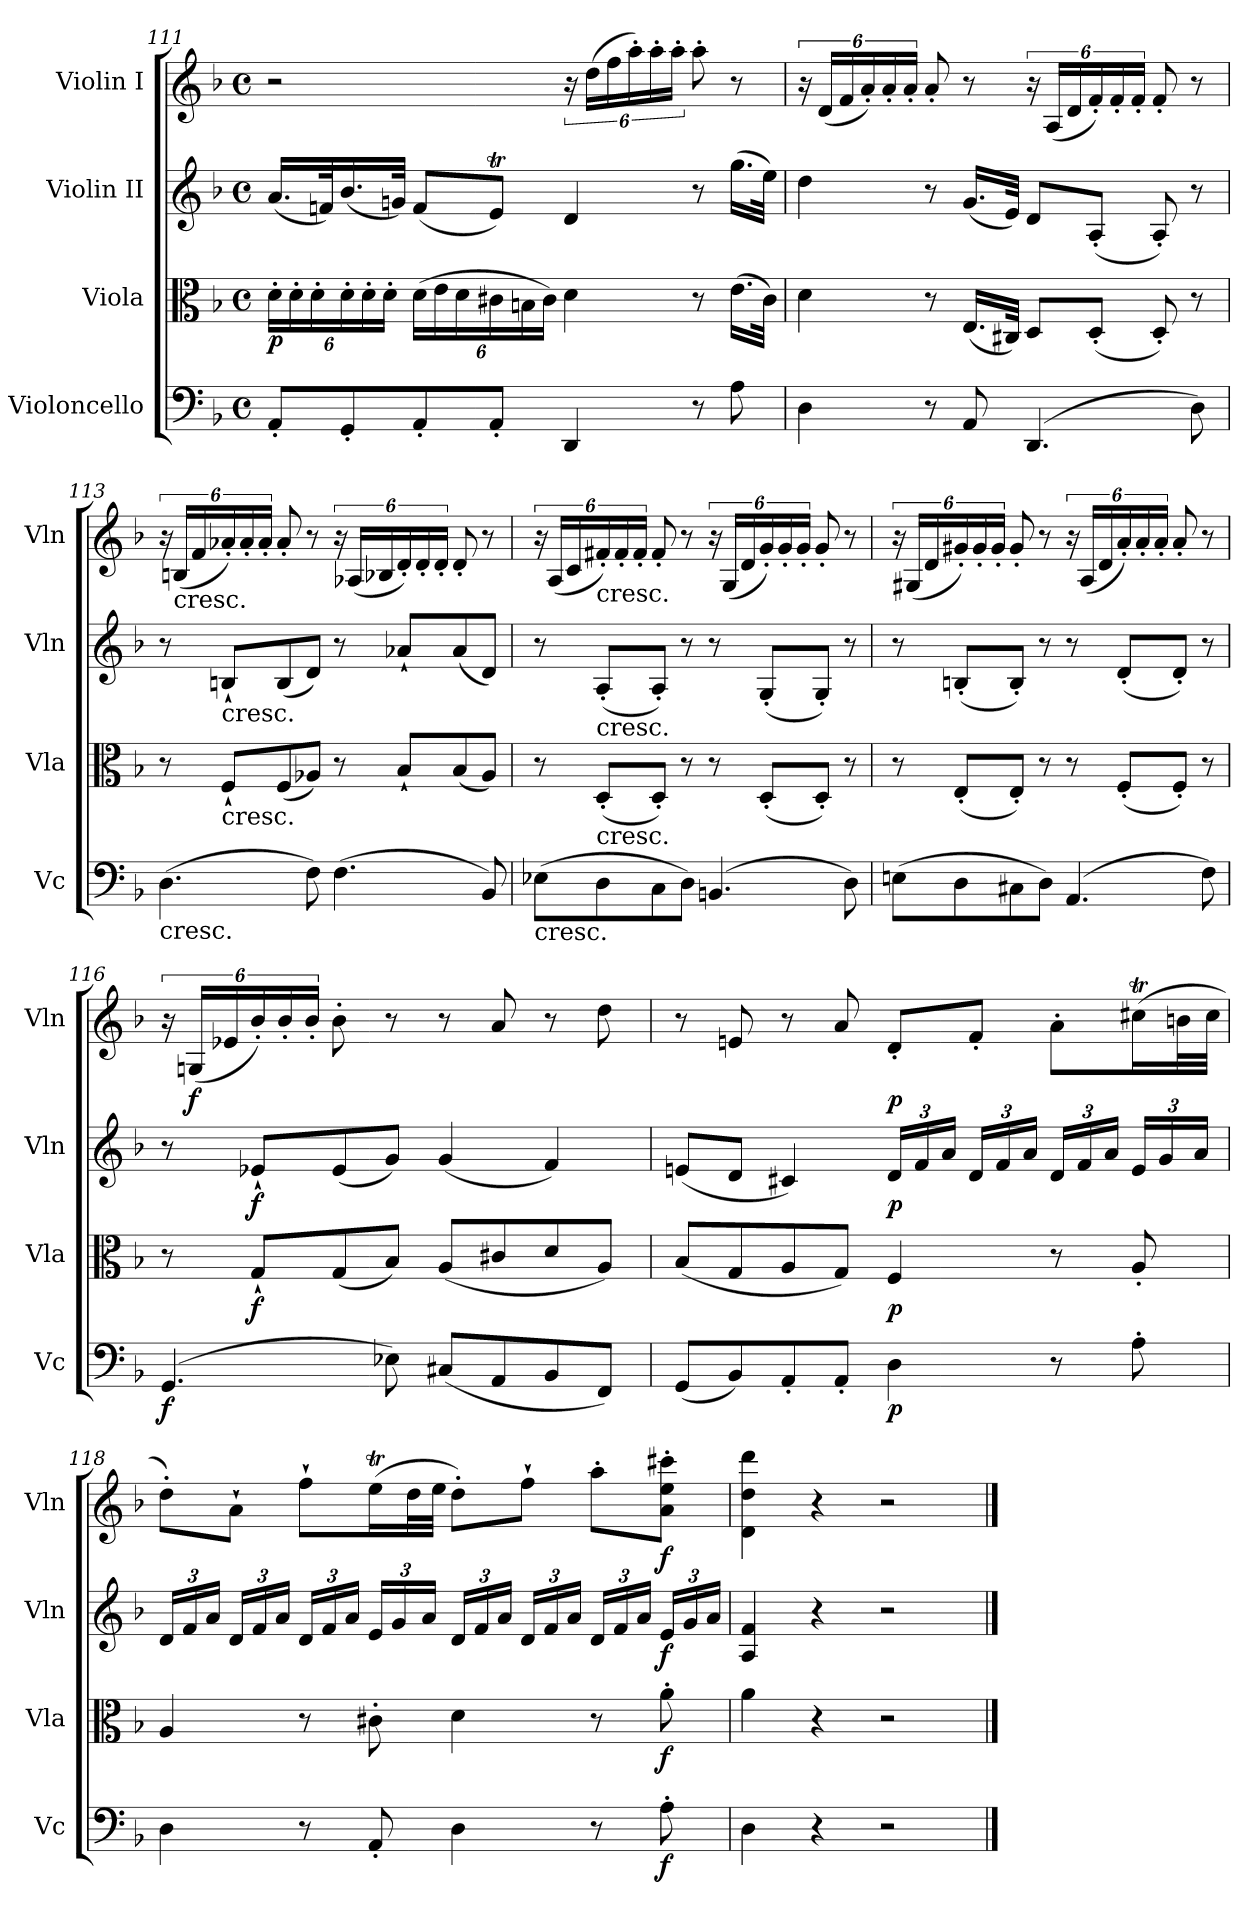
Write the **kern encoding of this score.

**kern	**dynam	**kern	**dynam	**kern	**dynam	**kern	**dynam
*part4	*part4	*part3	*part3	*part2	*part2	*part1	*part1
*staff4	*staff4	*staff3	*staff3	*staff2	*staff2	*staff1	*staff1
*I"Violoncello	*	*I"Viola	*	*I"Violin II	*	*I"Violin I	*
*I'Vc	*	*I'Vla	*	*I'Vln	*	*I'Vln	*
!!LO:LB:g=z
*clefF4	*	*clefC3	*	*clefG2	*	*clefG2	*
*k[b-]	*	*k[b-]	*	*k[b-]	*	*k[b-]	*
*M4/4	*	*M4/4	*	*M4/4	*	*M4/4	*
*met(c)	*	*met(c)	*	*met(c)	*	*met(c)	*
*	*	*Xbrackettup	*	*	*	*	*
=111	=111	=111	=111	=111	=111	=111	=111
!	!	!	!LO:DY:b	!	!	!	!
8AA'/L	.	24d'\LL	p	(<16.a/LL	.	2r	.
.	.	24d'\	.	.	.	.	.
.	.	24d'\	.	.	.	.	.
.	.	.	.	32fn/K)	.	.	.
8GG'/	.	24d'\	.	(<16.b-/	.	.	.
.	.	24d'\	.	.	.	.	.
.	.	24d'\JJ	.	.	.	.	.
.	.	.	.	32gn/JJk)	.	.	.
8AA'/	.	(>24d\LL	.	(<8f/L	.	.	.
.	.	24e\	.	.	.	.	.
.	.	24d\	.	.	.	.	.
8AA'/J	.	24c#X\	.	8et/J)	.	.	.
.	.	24Bn\	.	.	.	.	.
.	.	24c#\JJ)	.	.	.	.	.
4DD/	.	4d\	.	4d/	.	24r	.
.	.	.	.	.	.	(>24dd\LL	.
.	.	.	.	.	.	24ff\	.
.	.	.	.	.	.	24aa'\)	.
.	.	.	.	.	.	24aa'\	.
.	.	.	.	.	.	24aa'\JJ	.
8r	.	8r	.	8r	.	8aa'\	.
8A\	.	(>16.e\LL	.	(>16.gg\LL	.	8r	.
.	.	32c#\JJk)	.	32ee\JJk)	.	.	.
=112	=112	=112	=112	=112	=112	=112	=112
4D\	.	4d\	.	4dd\	.	24r	.
.	.	.	.	.	.	(<24d/LL	.
.	.	.	.	.	.	24f/	.
.	.	.	.	.	.	24a'/)	.
.	.	.	.	.	.	24a'/	.
.	.	.	.	.	.	24a'/JJ	.
8r	.	8r	.	8r	.	8a'/	.
8AA/	.	(<16.E/LL	.	(<16.g/LL	.	8r	.
.	.	32C#X/JJk)	.	32e/JJk)	.	.	.
(>4.DD/	.	8D/L	.	8d/L	.	24r	.
.	.	.	.	.	.	(<24A/LL	.
.	.	.	.	.	.	24d/	.
.	.	(<8D'/J	.	(<8A'/J	.	24f'/)	.
.	.	.	.	.	.	24f'/	.
.	.	.	.	.	.	24f'/JJ	.
.	.	8D'/)	.	8A'/)	.	8f'/	.
8D\)	.	8r	.	8r	.	8r	.
!!LO:LB:g=z
=113	=113	=113	=113	=113	=113	=113	=113
!LO:TX:b:t=cresc.	!	!	!	!	!	!	!
(>4.D\	.	8r	.	8r	.	24r	.
!	!	!	!	!	!	!LO:TX:b:t=cresc.	!
.	.	.	.	.	.	(<24Bn/LL	.
.	.	.	.	.	.	24f/	.
!	!	!	!	!LO:TX:b:t=cresc.	!	!	!
!	!	!LO:TX:b:t=cresc.	!	!	!	!	!
.	.	8F`/L	.	8Bn`/L	.	24a-X'/)	.
.	.	.	.	.	.	24a-'/	.
.	.	.	.	.	.	24a-'/JJ	.
.	.	(<8F/	.	(<8B/	.	8a-'/	.
8F\)	.	8A-X/J)	.	8d/J)	.	8r	.
(>4.F\	.	8r	.	8r	.	24r	.
.	.	.	.	.	.	(<24A-X/LL	.
.	.	.	.	.	.	24B-X/	.
.	.	8B-`/L	.	8a-X`/L	.	24d'/)	.
.	.	.	.	.	.	24d'/	.
.	.	.	.	.	.	24d'/JJ	.
.	.	(<8B-/	.	(<8a-/	.	8d'/	.
8BB-/)	.	8A-/J)	.	8d/J)	.	8r	.
=114	=114	=114	=114	=114	=114	=114	=114
!LO:TX:b:t=cresc.	!	!	!	!	!	!	!
(>8E-X\L	.	8r	.	8r	.	24r	.
.	.	.	.	.	.	(<24A/LL	.
.	.	.	.	.	.	24c/	.
!	!	!	!	!	!	!LO:TX:b:t=cresc.	!
!	!	!	!	!LO:TX:b:t=cresc.	!	!	!
!	!	!LO:TX:b:t=cresc.	!	!	!	!	!
8D\	.	(<8D'/L	.	(<8A'/L	.	24f#X'/)	.
.	.	.	.	.	.	24f#'/	.
.	.	.	.	.	.	24f#'/JJ	.
8C\	.	8D'/J)	.	8A'/J)	.	8f#'/	.
8D\J)	.	8r	.	8r	.	8r	.
(>4.BBn/	.	8r	.	8r	.	24r	.
.	.	.	.	.	.	(<24G/LL	.
.	.	.	.	.	.	24d/	.
.	.	(<8D'/L	.	(<8G'/L	.	24g'/)	.
.	.	.	.	.	.	24g'/	.
.	.	.	.	.	.	24g'/JJ	.
.	.	8D'/J)	.	8G'/J)	.	8g'/	.
8D\)	.	8r	.	8r	.	8r	.
!!LO:PB:g=z
=115	=115	=115	=115	=115	=115	=115	=115
(>8En\L	.	8r	.	8r	.	24r	.
.	.	.	.	.	.	(<24G#X/LL	.
.	.	.	.	.	.	24d/	.
8D\	.	(<8E'/L	.	(<8Bn'/L	.	24g#X'/)	.
.	.	.	.	.	.	24g#'/	.
.	.	.	.	.	.	24g#'/JJ	.
8C#X\	.	8E'/J)	.	8B'/J)	.	8g#'/	.
8D\J)	.	8r	.	8r	.	8r	.
(>4.AA/	.	8r	.	8r	.	24r	.
.	.	.	.	.	.	(<24A/LL	.
.	.	.	.	.	.	24d/	.
.	.	(<8F'/L	.	(<8d'/L	.	24a'/)	.
.	.	.	.	.	.	24a'/	.
.	.	.	.	.	.	24a'/JJ	.
.	.	8F'/J)	.	8d'/J)	.	8a'/	.
8F\)	.	8r	.	8r	.	8r	.
=116	=116	=116	=116	=116	=116	=116	=116
!	!LO:DY:b	!	!	!	!	!	!
(>4.GG/	f	8r	.	8r	.	24r	.
!	!	!	!	!	!	!	!LO:DY:b
.	.	.	.	.	.	(<24Gn/LL	f
.	.	.	.	.	.	24e-X/	.
!	!	!	!LO:DY:b	!	!LO:DY:b	!	!
.	.	8G`/L	f	8e-X`/L	f	24b-'/)	.
.	.	.	.	.	.	24b-'/	.
.	.	.	.	.	.	24b-'/JJ	.
.	.	(<8G/	.	(<8e-/	.	8b-'\	.
8E-X\)	.	8B-/J)	.	8g/J)	.	8r	.
(<8C#X/L	.	(<8A/L	.	(<4g/	.	8r	.
8AA/	.	8c#X/	.	.	.	8a/	.
8BB-/	.	8d/	.	4f/)	.	8r	.
8FF/J)	.	8A/J)	.	.	.	8dd\	.
!!LO:LB:g=z
=117	=117	=117	=117	=117	=117	=117	=117
(<8GG/L	.	(<8B-/L	.	(<8en/L	.	8r	.
8BB-/)	.	8G/	.	8d/J	.	8en/	.
8AA'/	.	8A/	.	4c#X/)	.	8r	.
8AA'/J	.	8G/J)	.	.	.	8a/	.
*	*	*	*	*Xbrackettup	*	*	*
!	!LO:DY:b	!	!LO:DY:b	!	!LO:DY:b	!	!LO:DY:b
4D\	p	4F/	p	24d/LL	p	8d'/L	p
.	.	.	.	24f/	.	.	.
.	.	.	.	24a/JJ	.	.	.
.	.	.	.	24d/LL	.	8f'/J	.
.	.	.	.	24f/	.	.	.
.	.	.	.	24a/JJ	.	.	.
8r	.	8r	.	24d/LL	.	8a'\L	.
.	.	.	.	24f/	.	.	.
.	.	.	.	24a/JJ	.	.	.
8A'\	.	8A'/	.	24e/LL	.	(>16cc#Xt\L	.
.	.	.	.	24g/	.	.	.
.	.	.	.	.	.	32bn\L	.
.	.	.	.	24a/JJ	.	.	.
.	.	.	.	.	.	32cc#\JJJ	.
=118	=118	=118	=118	=118	=118	=118	=118
4D\	.	4A/	.	24d/LL	.	8dd'\L)	.
.	.	.	.	24f/	.	.	.
.	.	.	.	24a/JJ	.	.	.
.	.	.	.	24d/LL	.	8a`\J	.
.	.	.	.	24f/	.	.	.
.	.	.	.	24a/JJ	.	.	.
8r	.	8r	.	24d/LL	.	8ff`\L	.
.	.	.	.	24f/	.	.	.
.	.	.	.	24a/JJ	.	.	.
8AA'/	.	8c#X'\	.	24e/LL	.	(>16eet\L	.
.	.	.	.	24g/	.	.	.
.	.	.	.	.	.	32dd\L	.
.	.	.	.	24a/JJ	.	.	.
.	.	.	.	.	.	32ee\JJJ	.
4D\	.	4d\	.	24d/LL	.	8dd'\L)	.
.	.	.	.	24f/	.	.	.
.	.	.	.	24a/JJ	.	.	.
.	.	.	.	24d/LL	.	8ff`\J	.
.	.	.	.	24f/	.	.	.
.	.	.	.	24a/JJ	.	.	.
8r	.	8r	.	24d/LL	.	8aa'\L	.
.	.	.	.	24f/	.	.	.
.	.	.	.	24a/JJ	.	.	.
!	!LO:DY:b	!	!LO:DY:b	!	!LO:DY:b	!	!LO:DY:b
8A'\	f	8a'\	f	24e/LL	f	8a\' 8ee\' 8ccc#X\'J	f
.	.	.	.	24g/	.	.	.
.	.	.	.	24a/JJ	.	.	.
!!LO:LB:g=z
=119	=119	=119	=119	=119	=119	=119	=119
4D\	.	4a\	.	4A/ 4f/	.	4d\ 4dd\ 4ddd\	.
4r	.	4r	.	4r	.	4r	.
2r	.	2r	.	2r	.	2r	.
==	==	==	==	==	==	==	==
*-	*-	*-	*-	*-	*-	*-	*-
